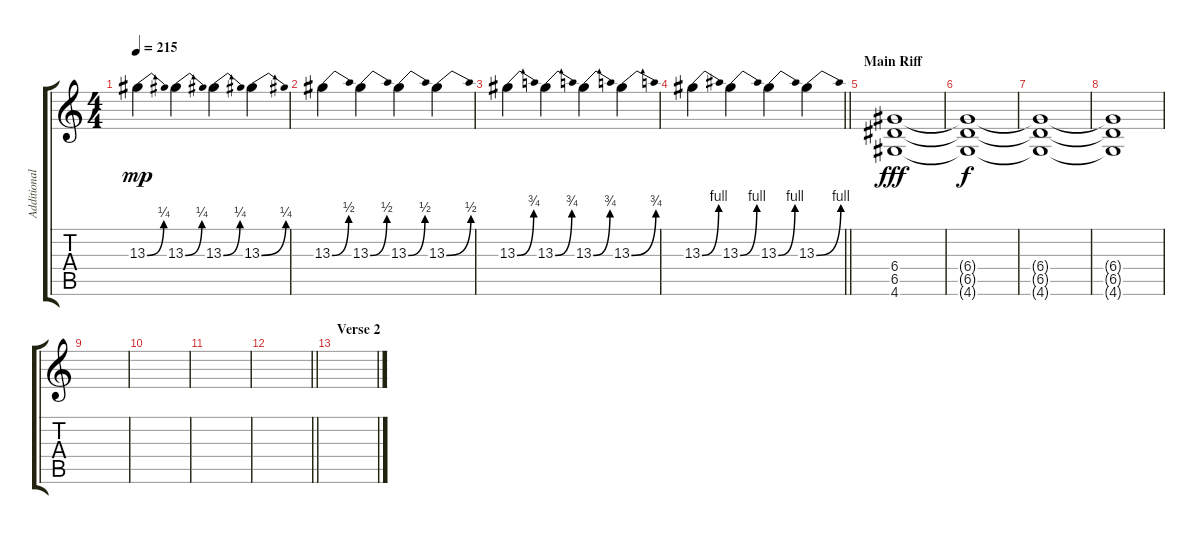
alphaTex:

\track ("Additional Guitar ( Chris Head)" "Additional") {instrument overdrivenguitar}
\staff {score tabs}
\tuning (E4 B3 G3 D3 A2 E2) {hide}
\ts (4 4)
\tempo 215
\clef g2
\ks c
13.3{be (bend 0 0 60 1)}.4{dy mp balance 0 instrument distortionguitar} 13.3{be (bend 0 0 60 1)}.4 13.3{be (bend 0 0 60 1)}.4 13.3{be (bend 0 0 60 1)}.4 |
13.3{be (bend 0 0 60 2)}.4{balance 4} 13.3{be (bend 0 0 60 2)}.4 13.3{be (bend 0 0 60 2)}.4 13.3{be (bend 0 0 60 2)}.4 |
13.3{be (bend 0 0 60 3)}.4{balance 12} 13.3{be (bend 0 0 60 3)}.4 13.3{be (bend 0 0 60 3)}.4 13.3{be (bend 0 0 60 3)}.4 |
\barLineRight lightlight
13.3{be (bend 0 0 60 4)}.4{balance 16} 13.3{be (bend 0 0 60 4)}.4 13.3{be (bend 0 0 60 4)}.4 13.3{be (bend 0 0 60 4)}.4 |
\section ("" "Main Riff")
(6.4 6.5 4.6).1{dy fff balance 9 instrument overdrivenguitar} |
(6.4{t} 6.5{t} 4.6{t}).1{dy f} |
(6.4{t} 6.5{t} 4.6{t}).1 |
(6.4{t} 6.5{t} 4.6{t}).1 |
|
|
|
\barLineRight lightlight
|
\section ("" "Verse 2")
